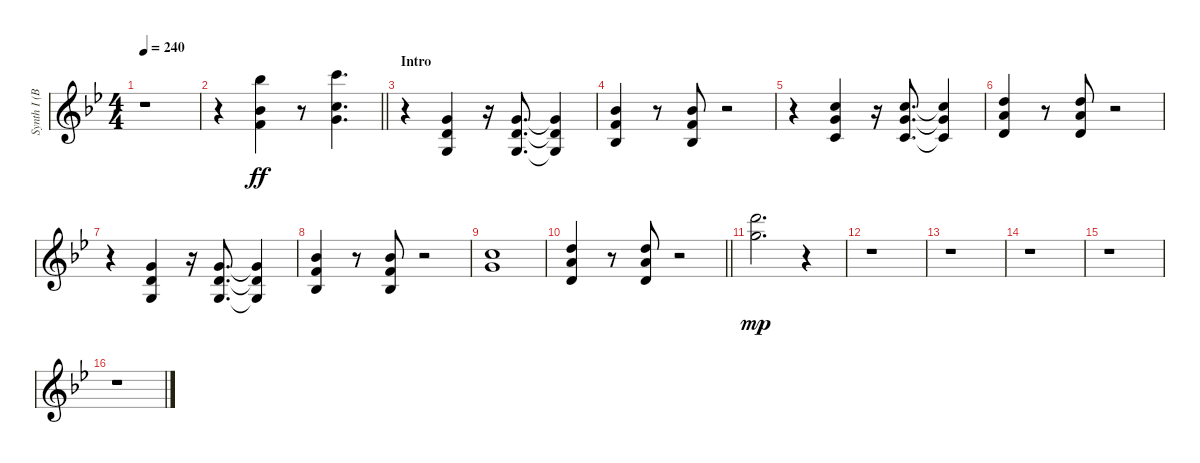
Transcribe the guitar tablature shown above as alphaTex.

\track ("Synth I (Brass)" "Synth I (B") {instrument synthbrass1}
\staff {score}
\tuning (E4 B3 G3 D3 A2 E2 B1) {hide}
\ts (4 4)
\tempo 240
\clef g2
\ks bb
r.1{dy ff instrument synthbrass1} |
\barLineRight lightlight
r.4 (18.1 11.2 10.3).4 r.8 (3.1 13.2 29.3).4{d} |
\section ("" "Intro")
r.4 (3.1 3.2 0.3).4 r.16 (3.1 3.2 0.3).8{d} (3.1{t} 3.2{t} 0.3{t}).4 |
(1.1 11.2 3.3).4 r.8 (6.1 6.2 3.3).8 r.2 |
r.4 (3.1 1.2 17.3).4 r.16 (8.1 8.2 5.3).8{d} (8.1{t} 8.2{t} 5.3{t}).4 |
(5.1 3.2 19.3).4 r.8 (10.1 10.2 7.3).8 r.2 |
r.4 (3.1 3.2 0.3).4 r.16 (3.1 3.2 0.3).8{d} (3.1{t} 3.2{t} 0.3{t}).4 |
(1.1 11.2 3.3).4 r.8 (6.1 6.2 3.3).8 r.2 |
(8.1 8.2).1 |
\barLineRight lightlight
(10.1 10.2 7.3).4 r.8 (5.1 15.2 7.3).8 r.2 |
\section ("" "")
(15.1 27.2).2{d dy mp} r.4 |
r.1 |
r.1 |
r.1 |
r.1 |
r.1
